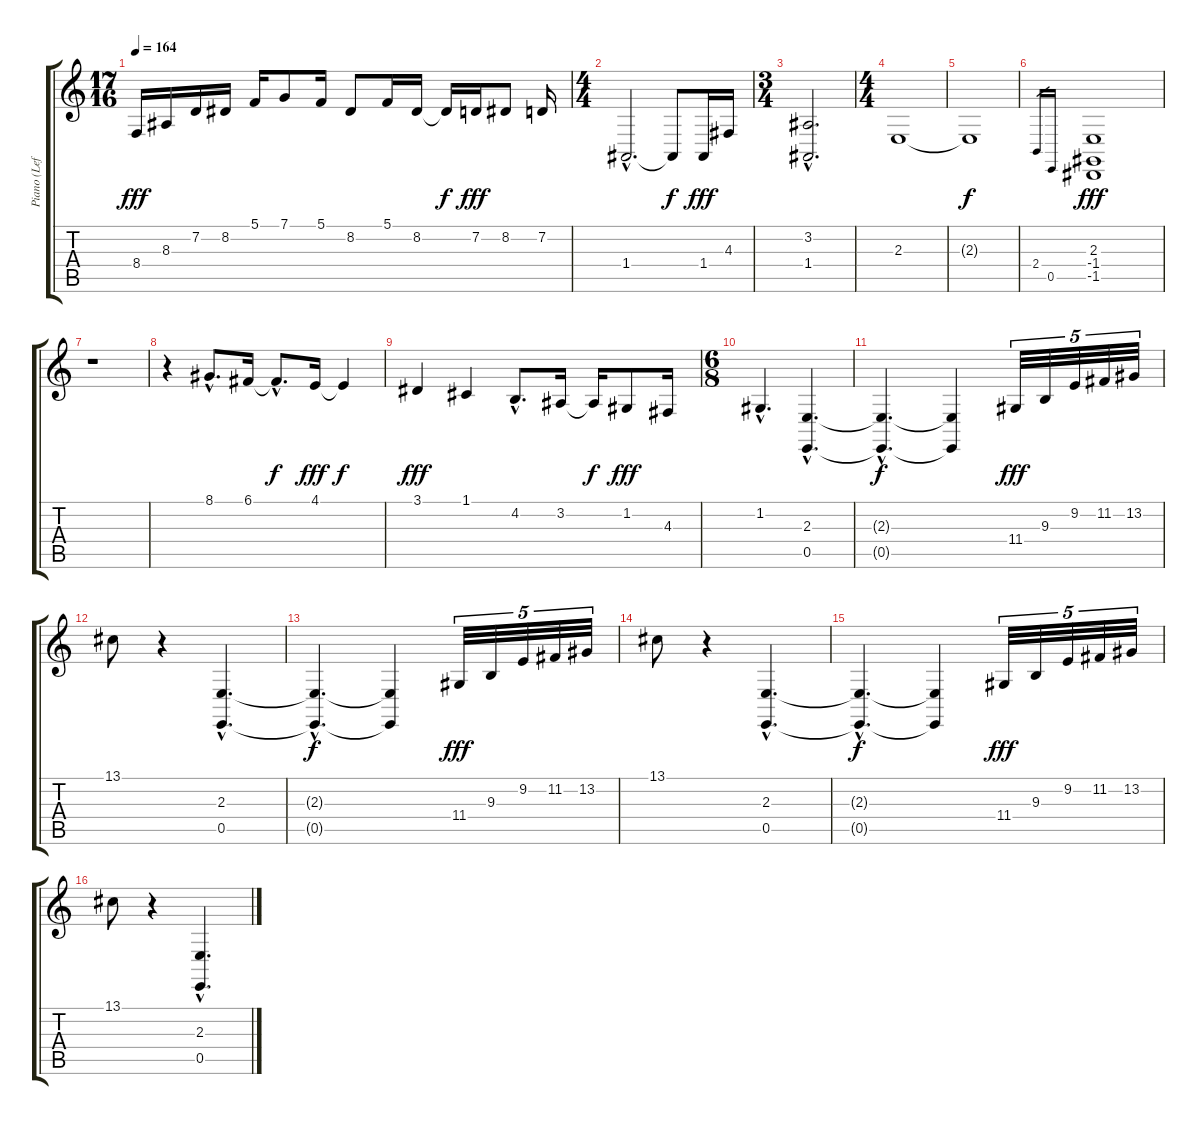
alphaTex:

\track ("Piano (Left Hand)" "Piano (Lef") {instrument acousticgrandpiano}
\staff {score tabs}
\tuning (C4 G3 D3 A2 E2 B1) {hide}
\ts (17 16)
\tempo 164
\clef g2
\ks c
8.4.16{dy fff} 8.3.16 7.2.16 8.2.16 5.1.16 7.1.8 5.1.16 8.2.8 5.1.16 8.2.16 8.2{t}.16{dy f} 7.2.16{dy fff} 8.2.8 7.2.16 |
\ts (4 4)
1.4{hac}.2{d} 1.4{t}.8{dy f} 1.4.16{dy fff} 4.3.16 |
\ts (3 4)
(3.2{hac} 1.4{hac}).2{d} |
\ts (4 4)
2.3.1 |
2.3{t}.1{dy f} |
2.4.16{gr} 0.5.16{gr} (2.3 -1.4 -1.5).1{dy fff} |
r.1 |
r.4 8.1{hac}.8{d} 6.1.16 6.1{hac t}.8{d dy f} 4.1.16{dy fff} 4.1{t}.4{dy f} |
3.1.4{dy fff} 1.1.4 4.2{hac}.8{d} 3.2.16 3.2{t}.16{dy f} 1.2.8{dy fff} 4.3.16 |
\ts (6 8)
1.2{hac}.4{d} (2.3{hac} 0.5{hac}).4{d} |
(2.3{hac t} 0.5{hac t}).4{d dy f} (2.3{t} 0.5{t}).4 11.4.32{tu (5 4) dy fff} 9.3.32{tu (5 4)} 9.2.32{tu (5 4)} 11.2.32{tu (5 4)} 13.2.32{tu (5 4)} |
13.1.8 r.4 (2.3{hac} 0.5{hac}).4{d} |
(2.3{hac t} 0.5{hac t}).4{d dy f} (2.3{t} 0.5{t}).4 11.4.32{tu (5 4) dy fff} 9.3.32{tu (5 4)} 9.2.32{tu (5 4)} 11.2.32{tu (5 4)} 13.2.32{tu (5 4)} |
13.1.8 r.4 (2.3{hac} 0.5{hac}).4{d} |
(2.3{hac t} 0.5{hac t}).4{d dy f} (2.3{t} 0.5{t}).4 11.4.32{tu (5 4) dy fff} 9.3.32{tu (5 4)} 9.2.32{tu (5 4)} 11.2.32{tu (5 4)} 13.2.32{tu (5 4)} |
13.1.8 r.4 (2.3{hac} 0.5{hac}).4{d}
